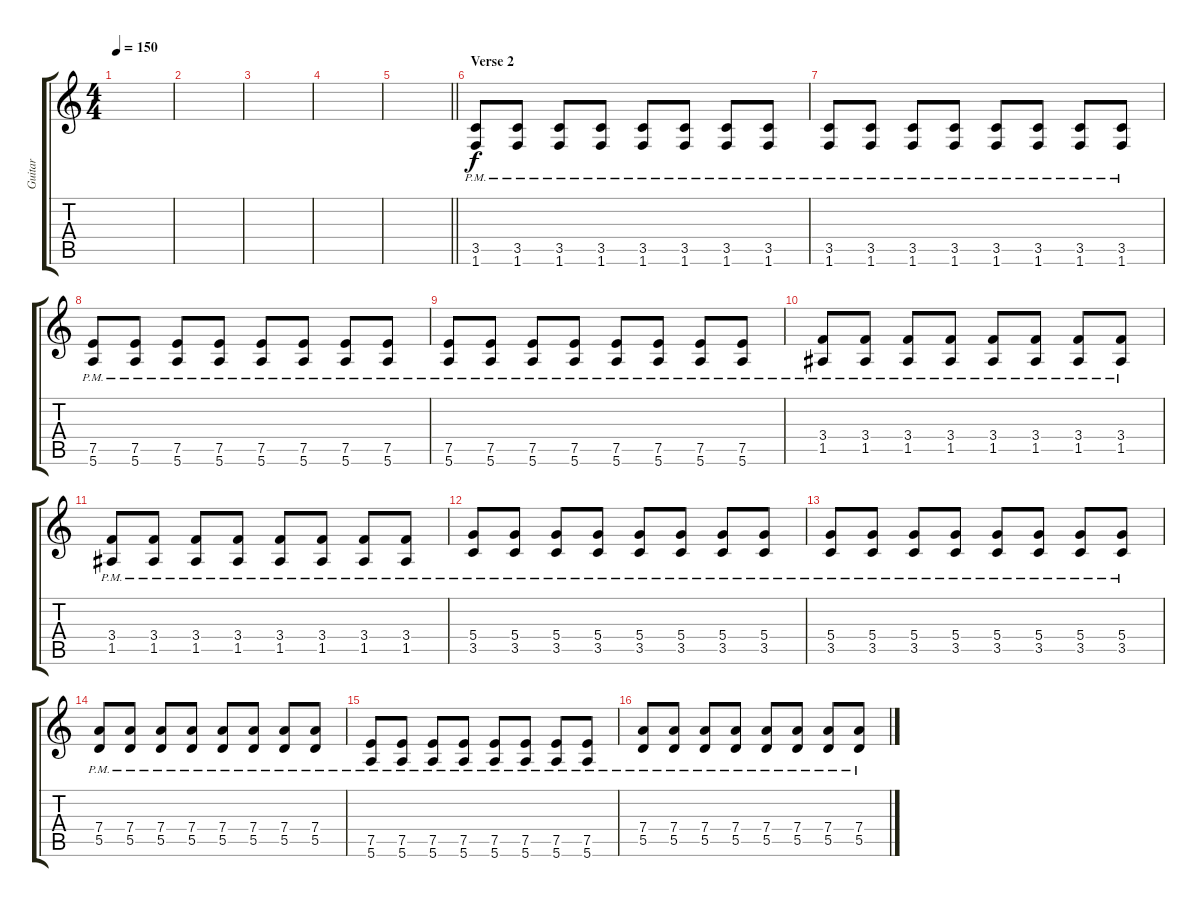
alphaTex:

\track ("Guitar" "Guitar") {instrument distortionguitar}
\staff {score tabs}
\tuning (E4 B3 G3 D3 A2 E2) {hide}
\ts (4 4)
\tempo 150
\clef g2
\ks c
|
|
|
|
\barLineRight lightlight
|
\section ("" "Verse 2")
(3.5{pm} 1.6{pm}).8 (3.5{pm} 1.6{pm}).8 (3.5{pm} 1.6{pm}).8 (3.5{pm} 1.6{pm}).8 (3.5{pm} 1.6{pm}).8 (3.5{pm} 1.6{pm}).8 (3.5{pm} 1.6{pm}).8 (3.5{pm} 1.6{pm}).8 |
(3.5{pm} 1.6{pm}).8 (3.5{pm} 1.6{pm}).8 (3.5{pm} 1.6{pm}).8 (3.5{pm} 1.6{pm}).8 (3.5{pm} 1.6{pm}).8 (3.5{pm} 1.6{pm}).8 (3.5{pm} 1.6{pm}).8 (3.5{pm} 1.6{pm}).8 |
(7.5{pm} 5.6{pm}).8 (7.5{pm} 5.6{pm}).8 (7.5{pm} 5.6{pm}).8 (7.5{pm} 5.6{pm}).8 (7.5{pm} 5.6{pm}).8 (7.5{pm} 5.6{pm}).8 (7.5{pm} 5.6{pm}).8 (7.5{pm} 5.6{pm}).8 |
(7.5{pm} 5.6{pm}).8 (7.5{pm} 5.6{pm}).8 (7.5{pm} 5.6{pm}).8 (7.5{pm} 5.6{pm}).8 (7.5{pm} 5.6{pm}).8 (7.5{pm} 5.6{pm}).8 (7.5{pm} 5.6{pm}).8 (7.5{pm} 5.6{pm}).8 |
(3.4{pm} 1.5{pm}).8 (3.4{pm} 1.5{pm}).8 (3.4{pm} 1.5{pm}).8 (3.4{pm} 1.5{pm}).8 (3.4{pm} 1.5{pm}).8 (3.4{pm} 1.5{pm}).8 (3.4{pm} 1.5{pm}).8 (3.4{pm} 1.5{pm}).8 |
(3.4{pm} 1.5{pm}).8 (3.4{pm} 1.5{pm}).8 (3.4{pm} 1.5{pm}).8 (3.4{pm} 1.5{pm}).8 (3.4{pm} 1.5{pm}).8 (3.4{pm} 1.5{pm}).8 (3.4{pm} 1.5{pm}).8 (3.4{pm} 1.5{pm}).8 |
(5.4{pm} 3.5{pm}).8 (5.4{pm} 3.5{pm}).8 (5.4{pm} 3.5{pm}).8 (5.4{pm} 3.5{pm}).8 (5.4{pm} 3.5{pm}).8 (5.4{pm} 3.5{pm}).8 (5.4{pm} 3.5{pm}).8 (5.4{pm} 3.5{pm}).8 |
(5.4{pm} 3.5{pm}).8 (5.4{pm} 3.5{pm}).8 (5.4{pm} 3.5{pm}).8 (5.4{pm} 3.5{pm}).8 (5.4{pm} 3.5{pm}).8 (5.4{pm} 3.5{pm}).8 (5.4{pm} 3.5{pm}).8 (5.4{pm} 3.5{pm}).8 |
(7.4{pm} 5.5{pm}).8 (7.4{pm} 5.5{pm}).8 (7.4{pm} 5.5{pm}).8 (7.4{pm} 5.5{pm}).8 (7.4{pm} 5.5{pm}).8 (7.4{pm} 5.5{pm}).8 (7.4{pm} 5.5{pm}).8 (7.4{pm} 5.5{pm}).8 |
(7.5{pm} 5.6{pm}).8 (7.5{pm} 5.6{pm}).8 (7.5{pm} 5.6{pm}).8 (7.5{pm} 5.6{pm}).8 (7.5{pm} 5.6{pm}).8 (7.5{pm} 5.6{pm}).8 (7.5{pm} 5.6{pm}).8 (7.5{pm} 5.6{pm}).8 |
(7.4{pm} 5.5{pm}).8 (7.4{pm} 5.5{pm}).8 (7.4{pm} 5.5{pm}).8 (7.4{pm} 5.5{pm}).8 (7.4{pm} 5.5{pm}).8 (7.4{pm} 5.5{pm}).8 (7.4{pm} 5.5{pm}).8 (7.4{pm} 5.5{pm}).8
